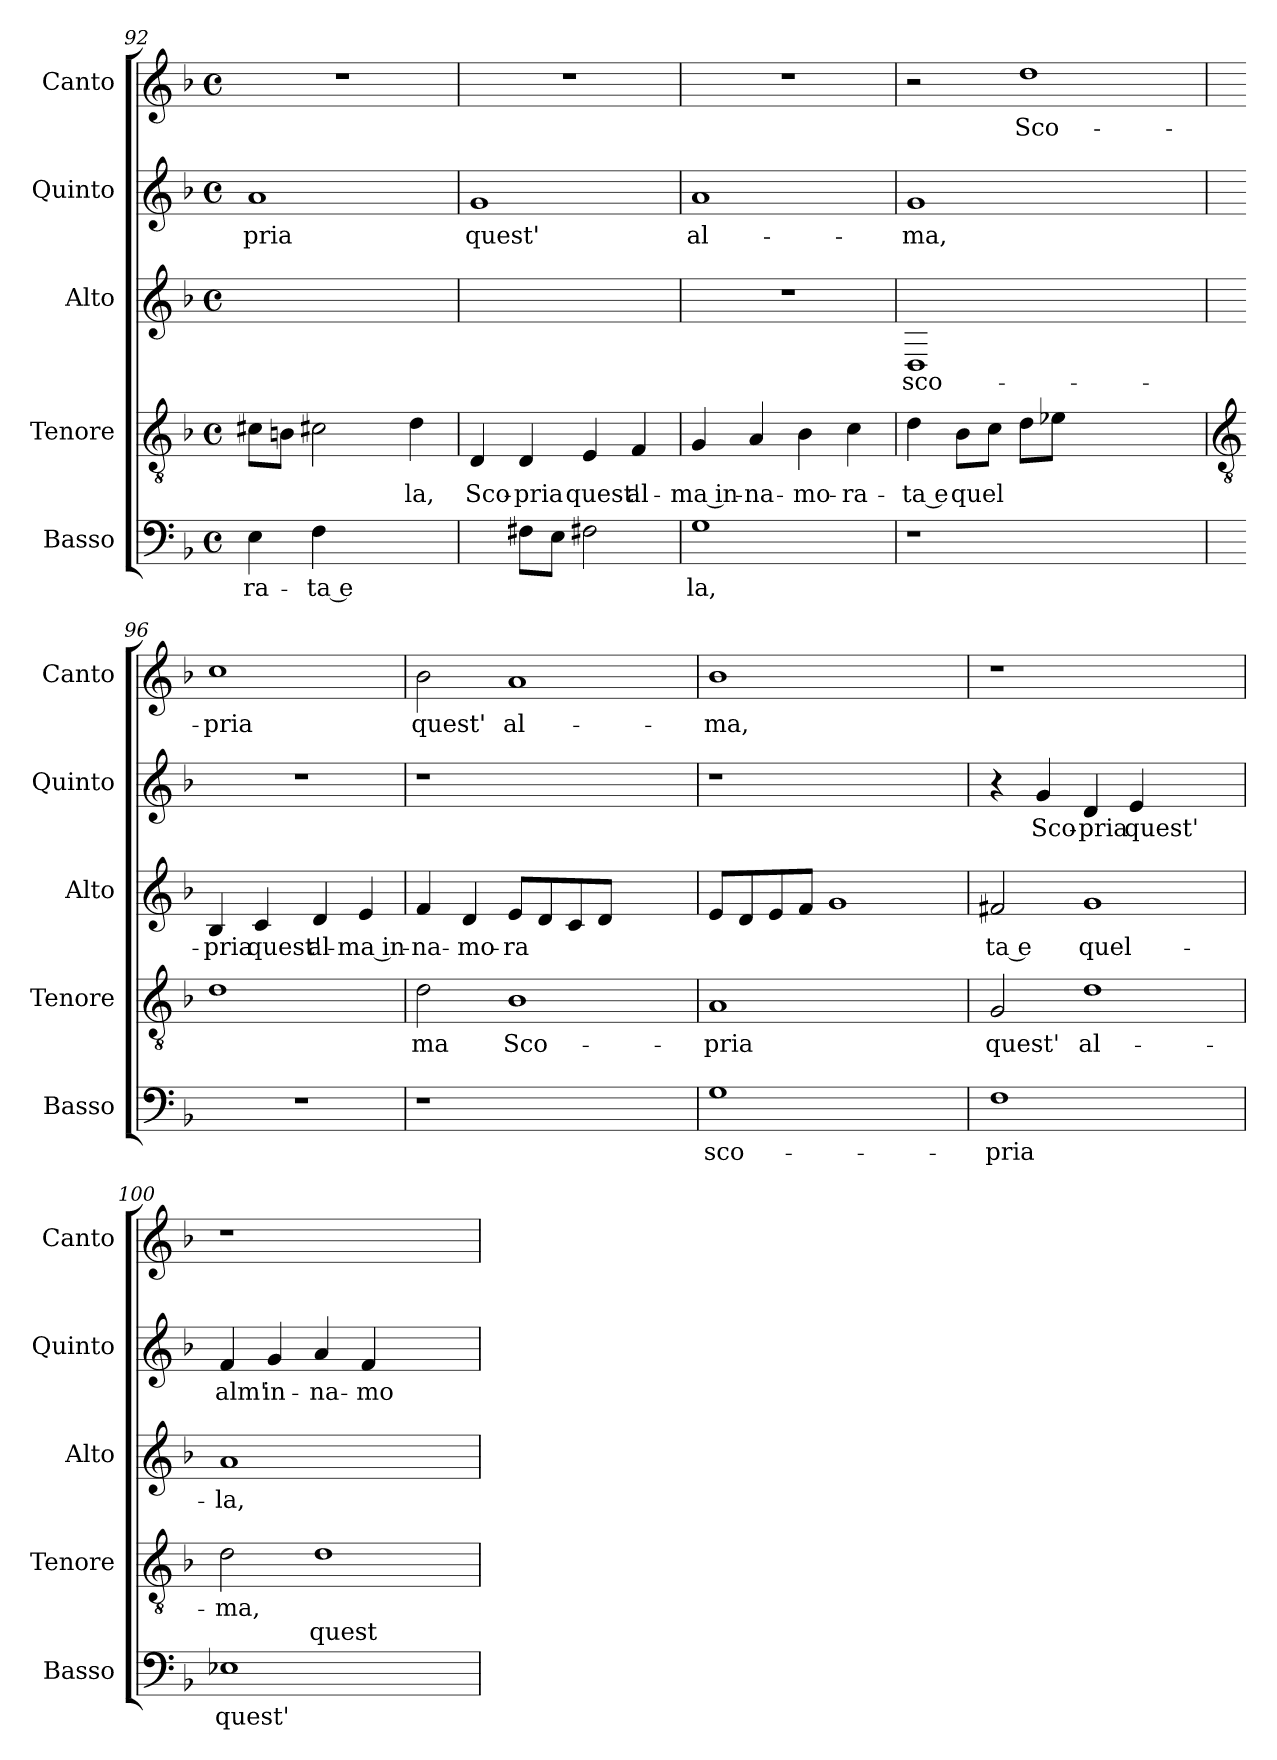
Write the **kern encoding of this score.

**kern	**text	**kern	**text	**text	**kern	**text	**kern	**text	**kern	**text
*part5	*part5	*part4	*part4	*part4	*part3	*part3	*part2	*part2	*part1	*part1
*staff5	*staff5	*staff4	*staff4	*staff4	*staff3	*staff3	*staff2	*staff2	*staff1	*staff1
*I"Basso	*	*I"Tenore	*	*	*I"Alto	*	*I"Quinto	*	*I"Canto	*
*I'Basso	*	*I'Tenore	*	*	*I'Alto	*	*I'Quinto	*	*I'Canto	*
*clefF4	*	*clefGv2	*	*	*clefG2	*	*clefG2	*	*clefG2	*
*k[b-]	*	*k[b-]	*	*	*k[b-]	*	*k[b-]	*	*k[b-]	*
*F:	*	*F:	*	*	*F:	*	*F:	*	*F:	*
*M4/4	*	*M4/4	*	*	*M4/4	*	*M4/4	*	*M4/4	*
*met(c)	*	*met(c)	*	*	*met(c)	*	*met(c)	*	*met(c)	*
=92	=92	=92	=92	=92	=92	=92	=92	=92	=92	=92
!	!LO:LY:b	!	!	!	!	!LO:LY:b	!	!LO:LY:b	!	!
4E	-ra-	8c#XL	.	.	[1dyy	-la,	1a	-pria	1r	.
.	.	8BJ	.	.	.	.	.	.	.	.
!	!LO:LY:b	!	!	!	!	!	!	!	!	!
4F	-ta e	2c#X	.	.	.	.	.	.	.	.
!	!LO:LY:b	!	!	!	!	!	!	!	!	!
[2Gyy	quel-	.	.	.	.	.	.	.	.	.
!	!	!	!LO:LY:b	!	!	!	!	!	!	!
.	.	4d	la,	.	.	.	.	.	.	.
!!LO:LB:g=z
=93	=93	=93	=93	=93	=93	=93	=93	=93	=93	=93
!	!	!	!LO:LY:b	!	!	!	!	!LO:LY:b	!	!
4Gyy]	.	4D	Sco-	.	2.dyy_	.	1g	quest'	1r	.
!	!	!	!LO:LY:b	!	!	!	!	!	!	!
8F#XL	.	4D	-pria	.	.	.	.	.	.	.
8EJ	.	.	.	.	.	.	.	.	.	.
!	!	!	!LO:LY:b	!	!	!	!	!	!	!
2F#X	.	4E	quest'	.	.	.	.	.	.	.
!	!	!	!LO:LY:b	!	!	!	!	!	!	!
.	.	4F	al-	.	4dyy]	.	.	.	.	.
!!LO:LB:g=z
=94	=94	=94	=94	=94	=94	=94	=94	=94	=94	=94
!	!LO:LY:b	!	!LO:LY:b	!	!	!	!	!LO:LY:b	!	!
1G	-la,	4G	-ma in-	.	1r	.	1a	al-	1r	.
!	!	!	!LO:LY:b	!	!	!	!	!	!	!
.	.	4A	-na-	.	.	.	.	.	.	.
!	!	!	!LO:LY:b	!	!	!	!	!	!	!
.	.	4B-	-mo-	.	.	.	.	.	.	.
!	!	!	!LO:LY:b	!	!	!	!	!	!	!
.	.	4c	-ra-	.	.	.	.	.	.	.
!!LO:LB:g=z
=95	=95	=95	=95	=95	=95	=95	=95	=95	=95	=95
!	!	!	!LO:LY:b	!	!	!LO:LY:b	!	!LO:LY:b	!	!
1r	.	4d	-ta e	.	1D	sco-	1g	-ma,	2r	.
!	!	!	!LO:LY:b	!	!	!	!	!	!	!
.	.	8B-L	quel	.	.	.	.	.	.	.
.	.	8cJ	.	.	.	.	.	.	.	.
!	!	!	!	!	!	!	!	!	!	!LO:LY:b
.	.	8dL	.	.	.	.	.	.	1dd	Sco-
.	.	8e-XJ	.	.	.	.	.	.	.	.
.	.	2.ryy	.	.	.	.	.	.	.	.
2ryy	.	.	.	.	2ryy	.	2ryy	.	.	.
!!LO:LB:g=z
=96	=96	=96	=96	=96	=96	=96	=96	=96	=96	=96
*	*	*clefGv2	*	*	*	*	*	*	*	*
!	!	!	!	!	!	!LO:LY:b	!	!	!	!LO:LY:b
1r	.	1d	.	.	4B-	-pria	1r	.	1cc	-pria
!	!	!	!	!	!	!LO:LY:b	!	!	!	!
.	.	.	.	.	4c	quest'	.	.	.	.
!	!	!	!	!	!	!LO:LY:b	!	!	!	!
.	.	.	.	.	4d	al-	.	.	.	.
!	!	!	!	!	!	!LO:LY:b	!	!	!	!
.	.	.	.	.	4e	-ma in-	.	.	.	.
=97	=97	=97	=97	=97	=97	=97	=97	=97	=97	=97
!	!	!	!LO:LY:b	!	!	!LO:LY:b	!	!	!	!LO:LY:b
1r	.	2d	ma	.	4f	-na-	1r	.	2b-	quest'
!	!	!	!	!	!	!LO:LY:b	!	!	!	!
.	.	.	.	.	4d	-mo-	.	.	.	.
!	!	!	!LO:LY:b	!	!	!LO:LY:b	!	!	!	!LO:LY:b
.	.	1B-	Sco-	.	8eL	-ra	.	.	1a	al-
.	.	.	.	.	8d	.	.	.	.	.
.	.	.	.	.	8c	.	.	.	.	.
.	.	.	.	.	8dJ	.	.	.	.	.
2ryy	.	.	.	.	2ryy	.	2ryy	.	.	.
=98	=98	=98	=98	=98	=98	=98	=98	=98	=98	=98
!	!LO:LY:b	!	!LO:LY:b	!	!	!	!	!	!	!LO:LY:b
1G	sco-	1A	-pria	.	8eL	.	1r	.	1b-	-ma,
.	.	.	.	.	8d	.	.	.	.	.
.	.	.	.	.	8e	.	.	.	.	.
.	.	.	.	.	8fJ	.	.	.	.	.
.	.	.	.	.	1g	.	.	.	.	.
2ryy	.	2ryy	.	.	.	.	2ryy	.	2ryy	.
=99	=99	=99	=99	=99	=99	=99	=99	=99	=99	=99
!	!LO:LY:b	!	!LO:LY:b	!	!	!LO:LY:b	!	!	!	!
1F	-pria	2G	quest'	.	2f#X	ta e	4r	.	1r	.
!	!	!	!	!	!	!	!	!LO:LY:b	!	!
.	.	.	.	.	.	.	4g	Sco-	.	.
!	!	!	!LO:LY:b	!	!	!LO:LY:b	!	!LO:LY:b	!	!
.	.	1d	al-	.	1g	quel-	4d	-pria	.	.
!	!	!	!	!	!	!	!	!LO:LY:b	!	!
.	.	.	.	.	.	.	4e	quest'	.	.
2ryy	.	.	.	.	.	.	2ryy	.	2ryy	.
!!LO:LB:g=z
=100	=100	=100	=100	=100	=100	=100	=100	=100	=100	=100
!	!LO:LY:b	!	!LO:LY:b	!	!	!LO:LY:b	!	!LO:LY:b	!	!
1E-X	quest'	2d	-ma,	.	1a	-la,	4f	alm'	1r	.
!	!	!	!	!	!	!	!	!LO:LY:b	!	!
.	.	.	.	.	.	.	4g	in-	.	.
!	!	!	!	!LO:LY:b	!	!	!	!LO:LY:b	!	!
.	.	1d	.	quest	.	.	4a	-na-	.	.
!	!	!	!	!	!	!	!	!LO:LY:b	!	!
.	.	.	.	.	.	.	4f	-mo-	.	.
2ryy	.	.	.	.	2ryy	.	2ryy	.	2ryy	.
=	=	=	=	=	=	=	=	=	=	=
*-	*-	*-	*-	*-	*-	*-	*-	*-	*-	*-
